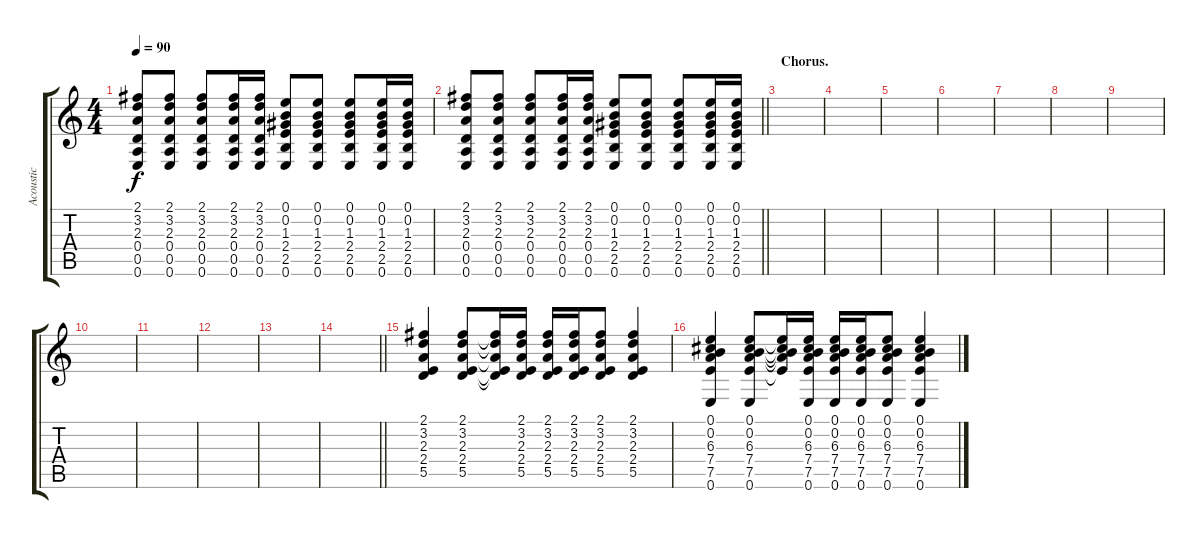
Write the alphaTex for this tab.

\track ("Acoustic" "Acoustic") {instrument acousticguitarsteel}
\staff {score tabs}
\tuning (E4 B3 G3 D3 A2 E2) {hide}
\ts (4 4)
\tempo 90
\clef g2
\ks c
(2.1 3.2 2.3 0.4 0.5 0.6).8{dy f} (2.1 3.2 2.3 0.4 0.5 0.6).8 (2.1 3.2 2.3 0.4 0.5 0.6).8 (2.1 3.2 2.3 0.4 0.5 0.6).16 (2.1 3.2 2.3 0.4 0.5 0.6).16 (0.1 0.2 1.3 2.4 2.5 0.6).8 (0.1 0.2 1.3 2.4 2.5 0.6).8 (0.1 0.2 1.3 2.4 2.5 0.6).8 (0.1 0.2 1.3 2.4 2.5 0.6).16 (0.1 0.2 1.3 2.4 2.5 0.6).16 |
\barLineRight lightlight
(2.1 3.2 2.3 0.4 0.5 0.6).8 (2.1 3.2 2.3 0.4 0.5 0.6).8 (2.1 3.2 2.3 0.4 0.5 0.6).8 (2.1 3.2 2.3 0.4 0.5 0.6).16 (2.1 3.2 2.3 0.4 0.5 0.6).16 (0.1 0.2 1.3 2.4 2.5 0.6).8 (0.1 0.2 1.3 2.4 2.5 0.6).8 (0.1 0.2 1.3 2.4 2.5 0.6).8 (0.1 0.2 1.3 2.4 2.5 0.6).16 (0.1 0.2 1.3 2.4 2.5 0.6).16 |
\section ("" "Chorus.")
|
|
|
|
|
|
|
|
|
|
|
\barLineRight lightlight
|
(2.1 3.2 2.3 2.4 5.5).4 (2.1 3.2 2.3 2.4 5.5).8 (2.1{t} 3.2{t} 2.3{t} 2.4{t} 5.5{t}).16 (2.1 3.2 2.3 2.4 5.5).16 (2.1 3.2 2.3 2.4 5.5).16 (2.1 3.2 2.3 2.4 5.5).16 (2.1 3.2 2.3 2.4 5.5).8 (2.1 3.2 2.3 2.4 5.5).4 |
(0.1 0.2 6.3 7.4 7.5 0.6).4 (0.1 0.2 6.3 7.4 7.5 0.6).8 (0.1{t} 0.2{t} 6.3{t} 7.4{t} 7.5{t}).16 (0.1 0.2 6.3 7.4 7.5 0.6).16 (0.1 0.2 6.3 7.4 7.5 0.6).16 (0.1 0.2 6.3 7.4 7.5 0.6).16 (0.1 0.2 6.3 7.4 7.5 0.6).8 (0.1 0.2 6.3 7.4 7.5 0.6).4
